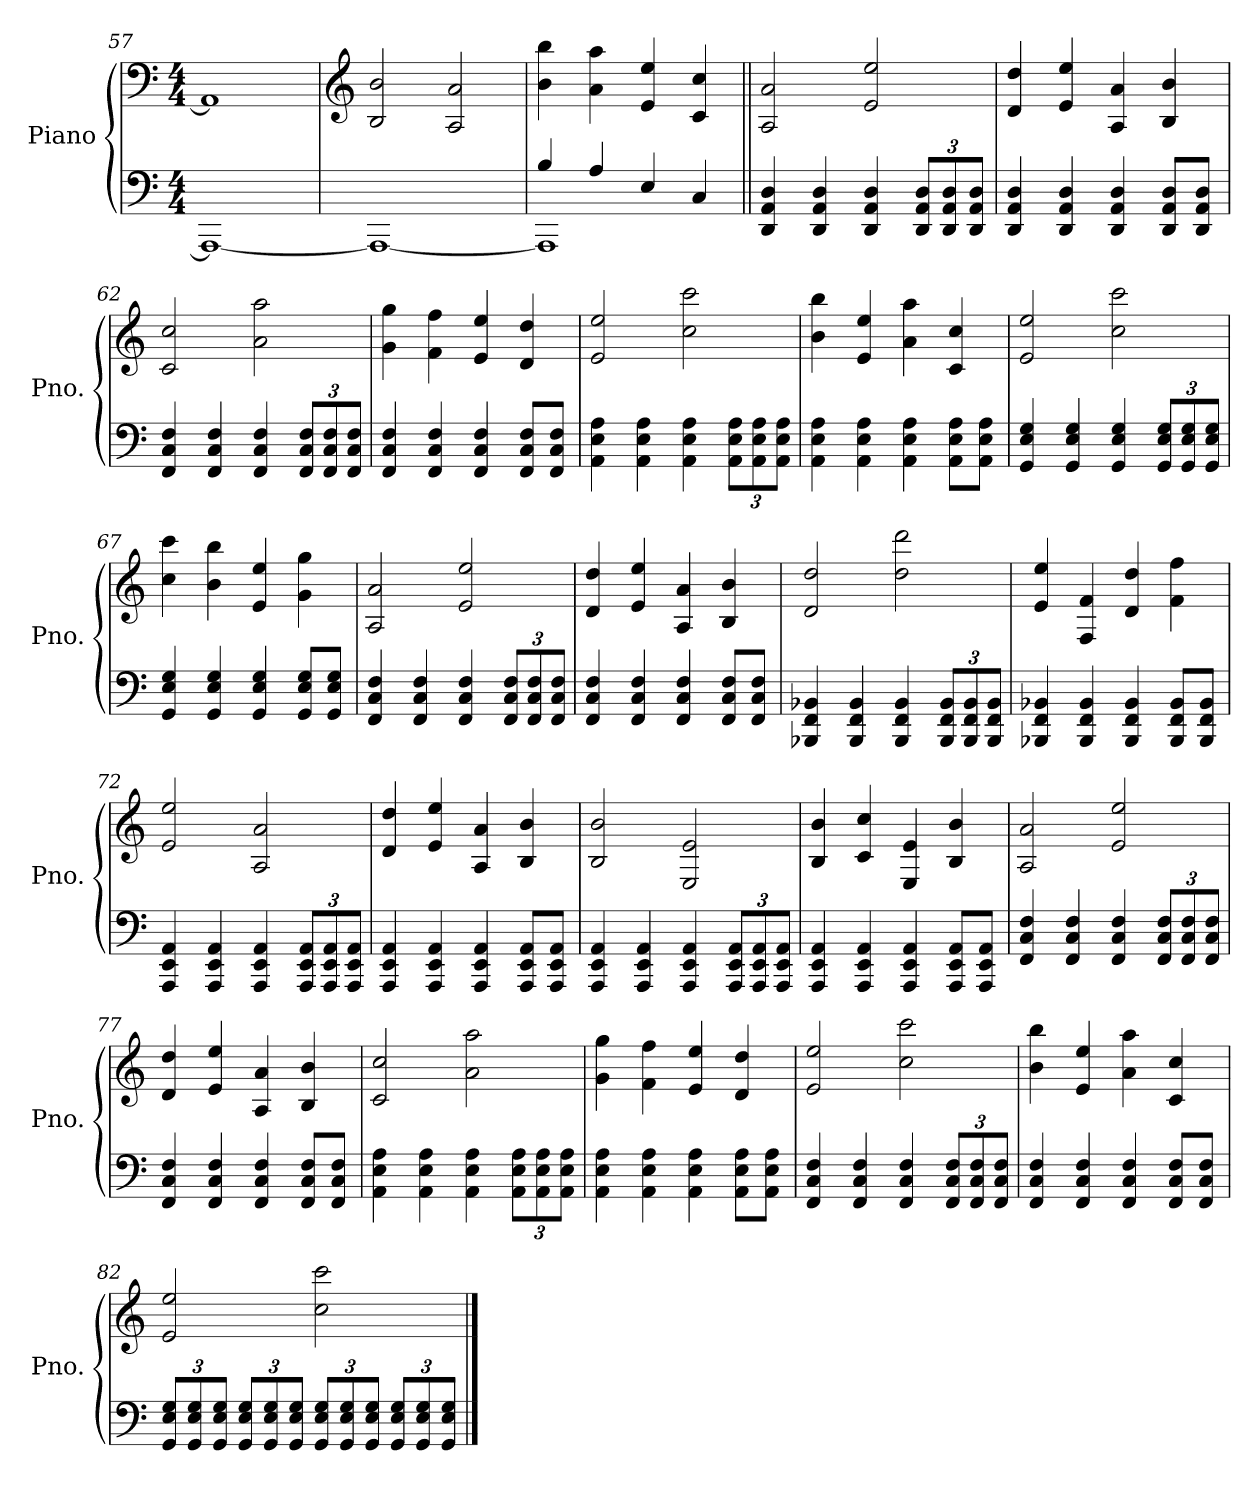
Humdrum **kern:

**kern	**kern
*part1	*part1
*staff2	*staff1
*I"Piano	*
*I'Pno.	*
*clefF4	*clefF4
*k[]	*k[]
*M4/4	*M4/4
=57	=57
1AAA_	1AA]
=58	=58
*	*clefG2
1AAA_	2B/ 2b/
.	2A/ 2a/
=59	=59
*^	*
1AAA]	4B/	4b\ 4bb\
.	4A/	4a\ 4aa\
.	4E/	4e/ 4ee/
.	4C/	4c/ 4cc/
*v	*v	*
!!LO:LB:g=z
=60||	=60||
4DD/ 4AA/ 4D/	2A/ 2a/
4DD/ 4AA/ 4D/	.
4DD/ 4AA/ 4D/	2e/ 2ee/
*Xbrackettup	*
12DD/ 12AA/ 12D/L	.
12DD/ 12AA/ 12D/	.
12DD/ 12AA/ 12D/J	.
=61	=61
4DD/ 4AA/ 4D/	4d/ 4dd/
4DD/ 4AA/ 4D/	4e/ 4ee/
4DD/ 4AA/ 4D/	4A/ 4a/
8DD/ 8AA/ 8D/L	4B/ 4b/
8DD/ 8AA/ 8D/J	.
=62	=62
4FF/ 4C/ 4F/	2c/ 2cc/
4FF/ 4C/ 4F/	.
4FF/ 4C/ 4F/	2a\ 2aa\
12FF/ 12C/ 12F/L	.
12FF/ 12C/ 12F/	.
12FF/ 12C/ 12F/J	.
!!LO:LB:g=z
=63	=63
4FF/ 4C/ 4F/	4g\ 4gg\
4FF/ 4C/ 4F/	4f\ 4ff\
4FF/ 4C/ 4F/	4e/ 4ee/
8FF/ 8C/ 8F/L	4d/ 4dd/
8FF/ 8C/ 8F/J	.
=64	=64
4AA\ 4E\ 4A\	2e/ 2ee/
4AA\ 4E\ 4A\	.
4AA\ 4E\ 4A\	2cc\ 2ccc\
12AA\ 12E\ 12A\L	.
12AA\ 12E\ 12A\	.
12AA\ 12E\ 12A\J	.
=65	=65
4AA\ 4E\ 4A\	4b\ 4bb\
4AA\ 4E\ 4A\	4e/ 4ee/
4AA\ 4E\ 4A\	4a\ 4aa\
8AA\ 8E\ 8A\L	4c/ 4cc/
8AA\ 8E\ 8A\J	.
!!LO:LB:g=z
=66	=66
4GG/ 4E/ 4G/	2e/ 2ee/
4GG/ 4E/ 4G/	.
4GG/ 4E/ 4G/	2cc\ 2ccc\
12GG/ 12E/ 12G/L	.
12GG/ 12E/ 12G/	.
12GG/ 12E/ 12G/J	.
=67	=67
4GG/ 4E/ 4G/	4cc\ 4ccc\
4GG/ 4E/ 4G/	4b\ 4bb\
4GG/ 4E/ 4G/	4e/ 4ee/
8GG/ 8E/ 8G/L	4g\ 4gg\
8GG/ 8E/ 8G/J	.
=68	=68
4FF/ 4C/ 4F/	2A/ 2a/
4FF/ 4C/ 4F/	.
4FF/ 4C/ 4F/	2e/ 2ee/
12FF/ 12C/ 12F/L	.
12FF/ 12C/ 12F/	.
12FF/ 12C/ 12F/J	.
!!LO:PB:g=z
=69	=69
4FF/ 4C/ 4F/	4d/ 4dd/
4FF/ 4C/ 4F/	4e/ 4ee/
4FF/ 4C/ 4F/	4A/ 4a/
8FF/ 8C/ 8F/L	4B/ 4b/
8FF/ 8C/ 8F/J	.
=70	=70
4BBB-X/ 4FF/ 4BB-X/	2d/ 2dd/
4BBB-/ 4FF/ 4BB-/	.
4BBB-/ 4FF/ 4BB-/	2dd\ 2ddd\
12BBB-/ 12FF/ 12BB-/L	.
12BBB-/ 12FF/ 12BB-/	.
12BBB-/ 12FF/ 12BB-/J	.
=71	=71
4BBB-X/ 4FF/ 4BB-X/	4e/ 4ee/
4BBB-/ 4FF/ 4BB-/	4F/ 4f/
4BBB-/ 4FF/ 4BB-/	4d/ 4dd/
8BBB-/ 8FF/ 8BB-/L	4f\ 4ff\
8BBB-/ 8FF/ 8BB-/J	.
!!LO:LB:g=z
=72	=72
4AAA/ 4EE/ 4AA/	2e/ 2ee/
4AAA/ 4EE/ 4AA/	.
4AAA/ 4EE/ 4AA/	2A/ 2a/
12AAA/ 12EE/ 12AA/L	.
12AAA/ 12EE/ 12AA/	.
12AAA/ 12EE/ 12AA/J	.
=73	=73
4AAA/ 4EE/ 4AA/	4d/ 4dd/
4AAA/ 4EE/ 4AA/	4e/ 4ee/
4AAA/ 4EE/ 4AA/	4A/ 4a/
8AAA/ 8EE/ 8AA/L	4B/ 4b/
8AAA/ 8EE/ 8AA/J	.
=74	=74
4AAA/ 4EE/ 4AA/	2B/ 2b/
4AAA/ 4EE/ 4AA/	.
4AAA/ 4EE/ 4AA/	2E/ 2e/
12AAA/ 12EE/ 12AA/L	.
12AAA/ 12EE/ 12AA/	.
12AAA/ 12EE/ 12AA/J	.
!!LO:LB:g=z
=75	=75
4AAA/ 4EE/ 4AA/	4B/ 4b/
4AAA/ 4EE/ 4AA/	4c/ 4cc/
4AAA/ 4EE/ 4AA/	4E/ 4e/
8AAA/ 8EE/ 8AA/L	4B/ 4b/
8AAA/ 8EE/ 8AA/J	.
=76	=76
4FF/ 4C/ 4F/	2A/ 2a/
4FF/ 4C/ 4F/	.
4FF/ 4C/ 4F/	2e/ 2ee/
12FF/ 12C/ 12F/L	.
12FF/ 12C/ 12F/	.
12FF/ 12C/ 12F/J	.
=77	=77
4FF/ 4C/ 4F/	4d/ 4dd/
4FF/ 4C/ 4F/	4e/ 4ee/
4FF/ 4C/ 4F/	4A/ 4a/
8FF/ 8C/ 8F/L	4B/ 4b/
8FF/ 8C/ 8F/J	.
!!LO:LB:g=z
=78	=78
4AA\ 4E\ 4A\	2c/ 2cc/
4AA\ 4E\ 4A\	.
4AA\ 4E\ 4A\	2a\ 2aa\
12AA\ 12E\ 12A\L	.
12AA\ 12E\ 12A\	.
12AA\ 12E\ 12A\J	.
=79	=79
4AA\ 4E\ 4A\	4g\ 4gg\
4AA\ 4E\ 4A\	4f\ 4ff\
4AA\ 4E\ 4A\	4e/ 4ee/
8AA\ 8E\ 8A\L	4d/ 4dd/
8AA\ 8E\ 8A\J	.
=80	=80
4FF/ 4C/ 4F/	2e/ 2ee/
4FF/ 4C/ 4F/	.
4FF/ 4C/ 4F/	2cc\ 2ccc\
12FF/ 12C/ 12F/L	.
12FF/ 12C/ 12F/	.
12FF/ 12C/ 12F/J	.
!!LO:LB:g=z
=81	=81
4FF/ 4C/ 4F/	4b\ 4bb\
4FF/ 4C/ 4F/	4e/ 4ee/
4FF/ 4C/ 4F/	4a\ 4aa\
8FF/ 8C/ 8F/L	4c/ 4cc/
8FF/ 8C/ 8F/J	.
=82	=82
12GG/ 12E/ 12G/L	2e/ 2ee/
12GG/ 12E/ 12G/	.
12GG/ 12E/ 12G/J	.
12GG/ 12E/ 12G/L	.
12GG/ 12E/ 12G/	.
12GG/ 12E/ 12G/J	.
12GG/ 12E/ 12G/L	2cc\ 2ccc\
12GG/ 12E/ 12G/	.
12GG/ 12E/ 12G/J	.
12GG/ 12E/ 12G/L	.
12GG/ 12E/ 12G/	.
12GG/ 12E/ 12G/J	.
==	==
*-	*-
